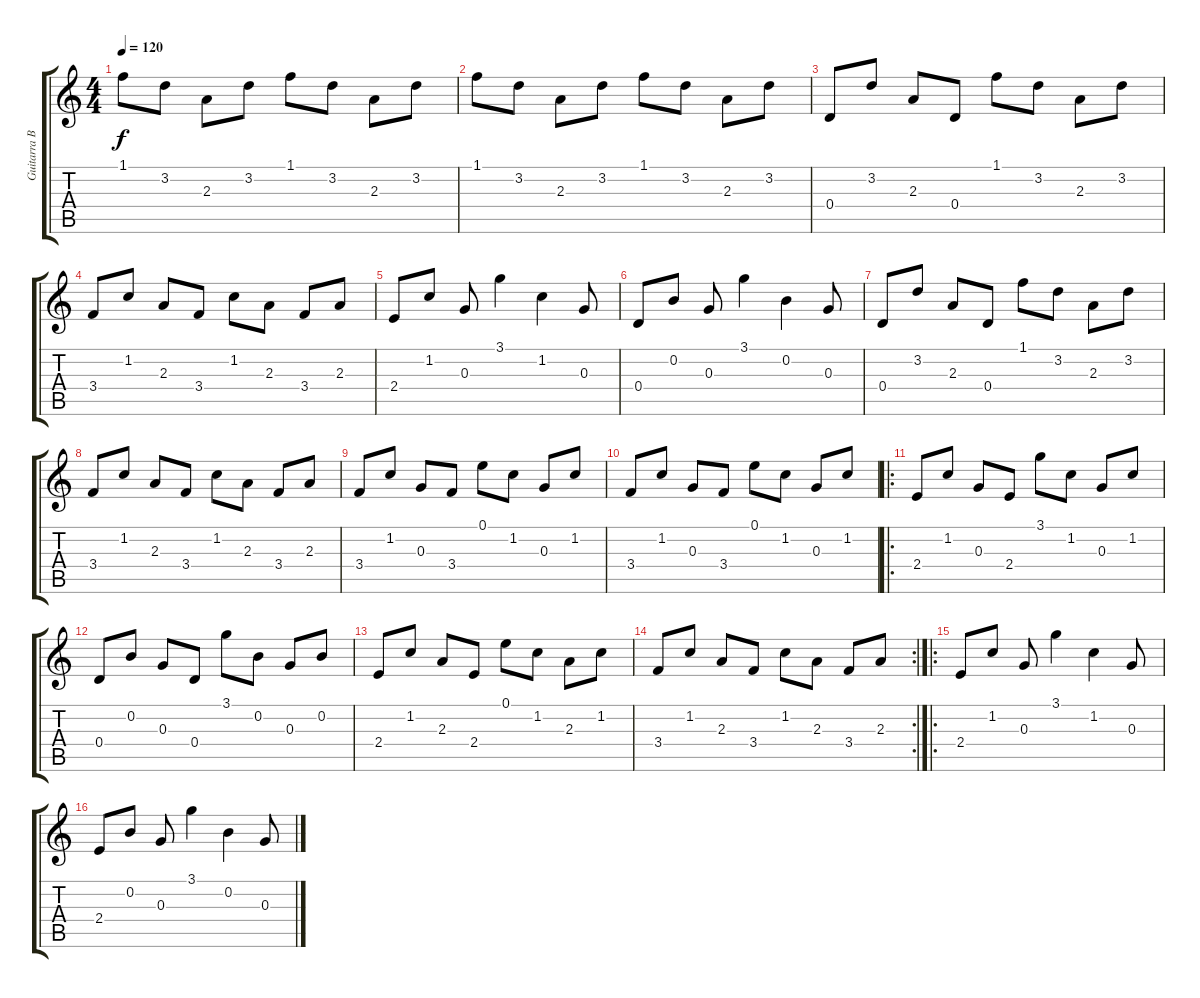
\track ("Guitarra Base" "Guitarra B") {instrument electricguitarclean}
\staff {score tabs}
\tuning (E4 B3 G3 D3 A2 E2) {hide}
\ts (4 4)
\tempo 120
\clef g2
\ks c
1.1.8{dy f instrument electricguitarclean} 3.2.8 2.3.8 3.2.8 1.1.8 3.2.8 2.3.8 3.2.8 |
1.1.8 3.2.8 2.3.8 3.2.8 1.1.8 3.2.8 2.3.8 3.2.8 |
0.4.8 3.2.8 2.3.8 0.4.8 1.1.8 3.2.8 2.3.8 3.2.8 |
3.4.8 1.2.8 2.3.8 3.4.8 1.2.8 2.3.8 3.4.8 2.3.8 |
2.4.8 1.2.8 0.3.8 3.1.4 1.2.4 0.3.8 |
0.4.8 0.2.8 0.3.8 3.1.4 0.2.4 0.3.8 |
0.4.8 3.2.8 2.3.8 0.4.8 1.1.8 3.2.8 2.3.8 3.2.8 |
3.4.8 1.2.8 2.3.8 3.4.8 1.2.8 2.3.8 3.4.8 2.3.8 |
3.4.8 1.2.8 0.3.8 3.4.8 0.1.8 1.2.8 0.3.8 1.2.8 |
3.4.8 1.2.8 0.3.8 3.4.8 0.1.8 1.2.8 0.3.8 1.2.8 |
\ro
2.4.8 1.2.8 0.3.8 2.4.8 3.1.8 1.2.8 0.3.8 1.2.8 |
0.4.8 0.2.8 0.3.8 0.4.8 3.1.8 0.2.8 0.3.8 0.2.8 |
2.4.8 1.2.8 2.3.8 2.4.8 0.1.8 1.2.8 2.3.8 1.2.8 |
\rc 2
3.4.8 1.2.8 2.3.8 3.4.8 1.2.8 2.3.8 3.4.8 2.3.8 |
\ro
2.4.8 1.2.8 0.3.8 3.1.4 1.2.4 0.3.8 |
2.4.8 0.2.8 0.3.8 3.1.4 0.2.4 0.3.8
